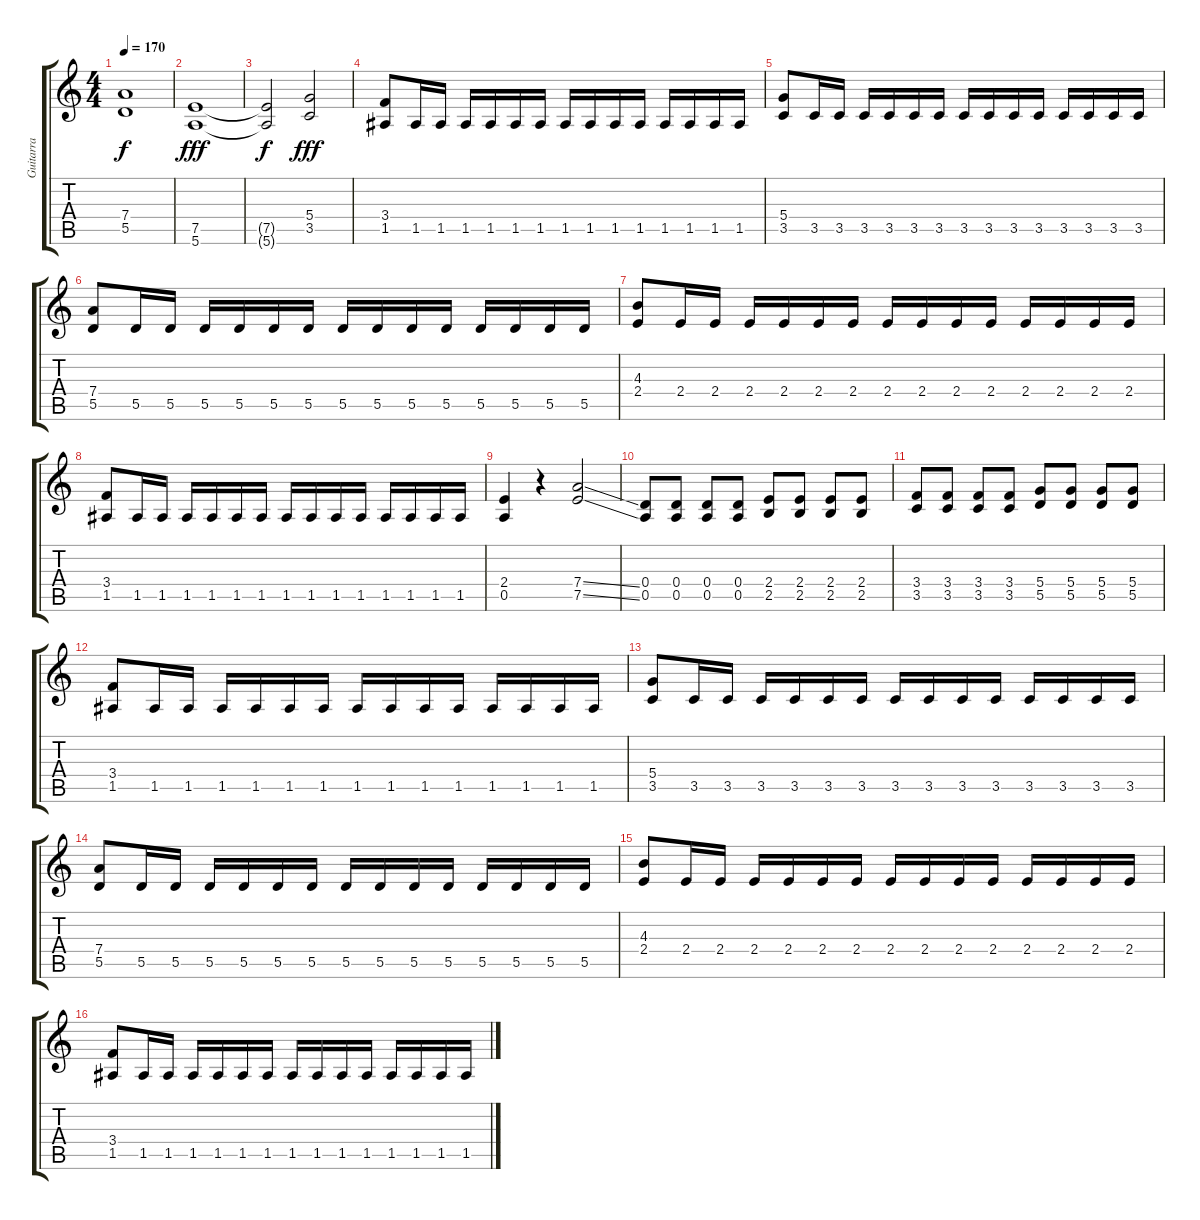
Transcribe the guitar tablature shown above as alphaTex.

\track ("Guitarra" "Guitarra") {instrument distortionguitar}
\staff {score tabs}
\tuning (E4 B3 G3 D3 A2 E2) {hide}
\ts (4 4)
\tempo 170
\clef g2
\ks c
(7.4{t} 5.5{t}).1{dy f} |
(7.5 5.6).1{dy fff} |
(7.5{t} 5.6{t}).2{dy f} (5.4 3.5).2{dy fff} |
(3.4 1.5).8 1.5.16 1.5.16 1.5.16 1.5.16 1.5.16 1.5.16 1.5.16 1.5.16 1.5.16 1.5.16 1.5.16 1.5.16 1.5.16 1.5.16 |
(5.4 3.5).8 3.5.16 3.5.16 3.5.16 3.5.16 3.5.16 3.5.16 3.5.16 3.5.16 3.5.16 3.5.16 3.5.16 3.5.16 3.5.16 3.5.16 |
(7.4 5.5).8 5.5.16 5.5.16 5.5.16 5.5.16 5.5.16 5.5.16 5.5.16 5.5.16 5.5.16 5.5.16 5.5.16 5.5.16 5.5.16 5.5.16 |
(4.3 2.4).8 2.4.16 2.4.16 2.4.16 2.4.16 2.4.16 2.4.16 2.4.16 2.4.16 2.4.16 2.4.16 2.4.16 2.4.16 2.4.16 2.4.16 |
(3.4 1.5).8 1.5.16 1.5.16 1.5.16 1.5.16 1.5.16 1.5.16 1.5.16 1.5.16 1.5.16 1.5.16 1.5.16 1.5.16 1.5.16 1.5.16 |
(2.4 0.5).4 r.4 (7.4{ss} 7.5{ss}).2 |
(0.4 0.5).8 (0.4 0.5).8 (0.4 0.5).8 (0.4 0.5).8 (2.4 2.5).8 (2.4 2.5).8 (2.4 2.5).8 (2.4 2.5).8 |
(3.4 3.5).8 (3.4 3.5).8 (3.4 3.5).8 (3.4 3.5).8 (5.4 5.5).8 (5.4 5.5).8 (5.4 5.5).8 (5.4 5.5).8 |
(3.4 1.5).8 1.5.16 1.5.16 1.5.16 1.5.16 1.5.16 1.5.16 1.5.16 1.5.16 1.5.16 1.5.16 1.5.16 1.5.16 1.5.16 1.5.16 |
(5.4 3.5).8 3.5.16 3.5.16 3.5.16 3.5.16 3.5.16 3.5.16 3.5.16 3.5.16 3.5.16 3.5.16 3.5.16 3.5.16 3.5.16 3.5.16 |
(7.4 5.5).8 5.5.16 5.5.16 5.5.16 5.5.16 5.5.16 5.5.16 5.5.16 5.5.16 5.5.16 5.5.16 5.5.16 5.5.16 5.5.16 5.5.16 |
(4.3 2.4).8 2.4.16 2.4.16 2.4.16 2.4.16 2.4.16 2.4.16 2.4.16 2.4.16 2.4.16 2.4.16 2.4.16 2.4.16 2.4.16 2.4.16 |
(3.4 1.5).8 1.5.16 1.5.16 1.5.16 1.5.16 1.5.16 1.5.16 1.5.16 1.5.16 1.5.16 1.5.16 1.5.16 1.5.16 1.5.16 1.5.16
